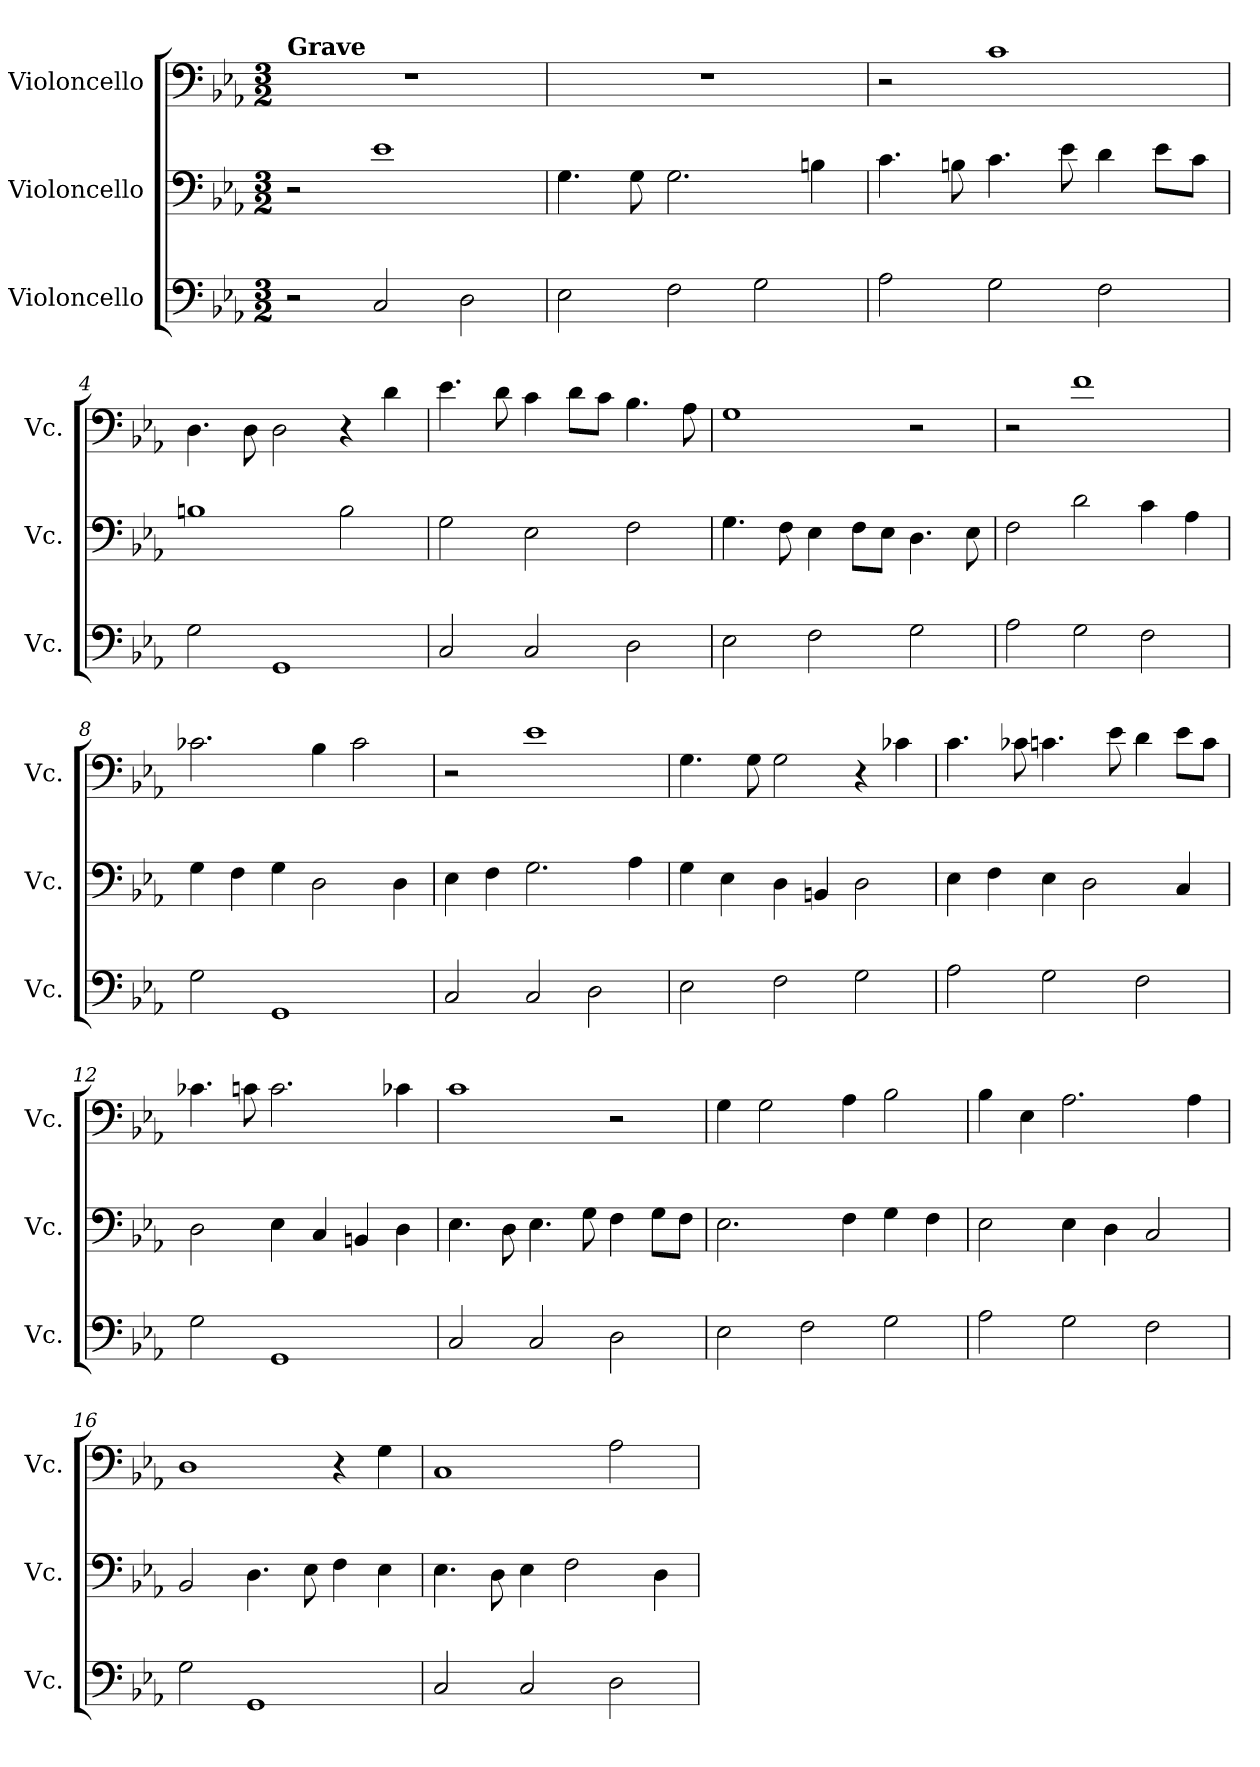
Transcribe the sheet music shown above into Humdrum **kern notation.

**kern	**kern	**kern
*part3	*part2	*part1
*staff3	*staff2	*staff1
*I"Violoncello	*I"Violoncello	*I"Violoncello
*I'Vc.	*I'Vc.	*I'Vc.
*clefF4	*clefF4	*clefF4
*k[b-e-a-]	*k[b-e-a-]	*k[b-e-a-]
*M3/2	*M3/2	*M3/2
=1	=1	=1
!	!	!LO:TX:a:B:t=Grave
2r	2r	1.r
2C/	1e-	.
2D\	.	.
=2	=2	=2
2E-\	4.G\	1.r
.	8G\	.
2F\	2.G\	.
2G\	.	.
.	4Bn\	.
=3	=3	=3
2A-\	4.c\	2r
.	8Bn\	.
2G\	4.c\	1c
.	8e-\	.
2F\	4d\	.
.	8e-\L	.
.	8c\J	.
=4	=4	=4
2G\	1Bn	4.D\
.	.	8D\
1GG	.	2D\
.	2B\	4r
.	.	4d\
=5	=5	=5
2C/	2G\	4.e-\
.	.	8d\
2C/	2E-\	4c\
.	.	8d\L
.	.	8c\J
2D\	2F\	4.B-\
.	.	8A-\
!!LO:LB:g=z
=6	=6	=6
2E-\	4.G\	1G
.	8F\	.
2F\	4E-\	.
.	8F\L	.
.	8E-\J	.
2G\	4.D\	2r
.	8E-\	.
=7	=7	=7
2A-\	2F\	2r
2G\	2d\	1f
2F\	4c\	.
.	4A-\	.
=8	=8	=8
2G\	4G\	2.c-X\
.	4F\	.
1GG	4G\	.
.	2D\	4B-\
.	.	2c-\
.	4D\	.
=9	=9	=9
2C/	4E-\	2r
.	4F\	.
2C/	2.G\	1e-
2D\	.	.
.	4A-\	.
=10	=10	=10
2E-\	4G\	4.G\
.	4E-\	.
.	.	8G\
2F\	4D\	2G\
.	4BBn/	.
2G\	2D\	4r
.	.	4c-X\
!!LO:LB:g=z
=11	=11	=11
2A-\	4E-\	4.c\
.	4F\	.
.	.	8c-X\
2G\	4E-\	4.cn\
.	2D\	.
.	.	8e-\
2F\	.	4d\
.	4C/	8e-\L
.	.	8c\J
=12	=12	=12
2G\	2D\	4.c-X\
.	.	8cn\
1GG	4E-\	2.c\
.	4C/	.
.	4BBn/	.
.	4D\	4c-X\
=13	=13	=13
2C/	4.E-\	1c
.	8D\	.
2C/	4.E-\	.
.	8G\	.
2D\	4F\	2r
.	8G\L	.
.	8F\J	.
=14	=14	=14
2E-\	2.E-\	4G\
.	.	2G\
2F\	.	.
.	4F\	4A-\
2G\	4G\	2B-\
.	4F\	.
!!LO:LB:g=z
=15	=15	=15
2A-\	2E-\	4B-\
.	.	4E-\
2G\	4E-\	2.A-\
.	4D\	.
2F\	2C/	.
.	.	4A-\
=16	=16	=16
2G\	2BB-/	1D
1GG	4.D\	.
.	8E-\	.
.	4F\	4r
.	4E-\	4G\
=17	=17	=17
2C/	4.E-\	1C
.	8D\	.
2C/	4E-\	.
.	2F\	.
2D\	.	2A-\
.	4D\	.
=	=	=
*-	*-	*-
